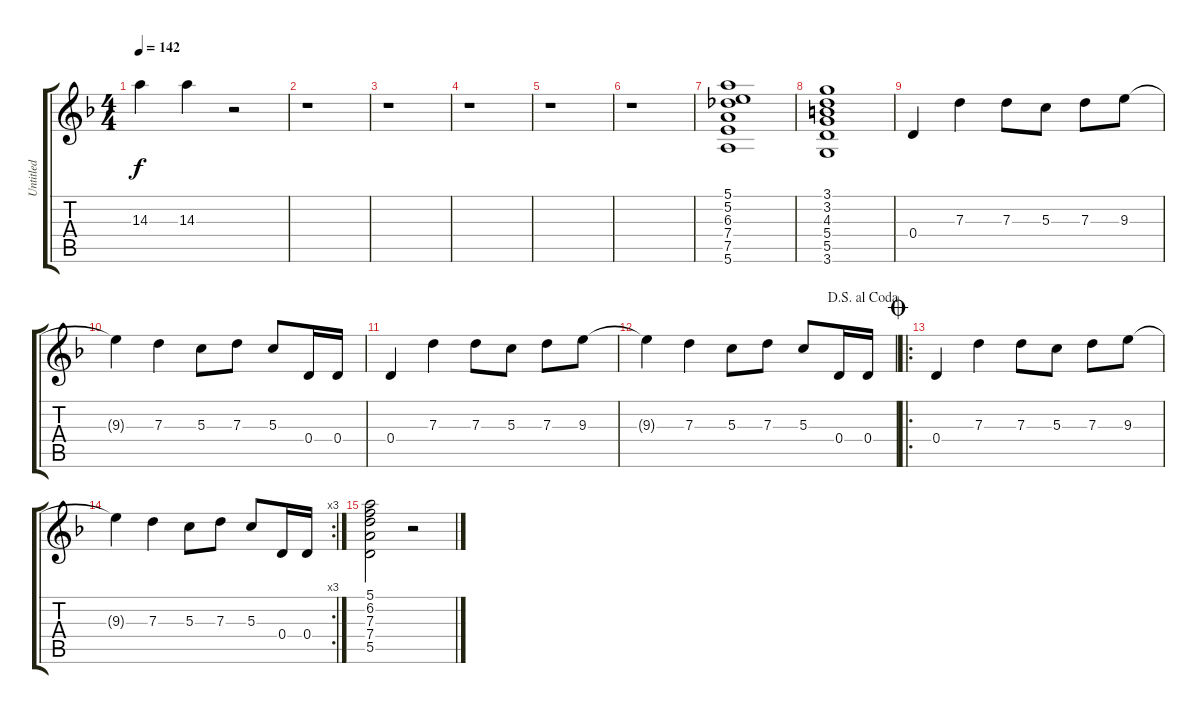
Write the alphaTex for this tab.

\track ("Untitled" "Untitled") {instrument overdrivenguitar}
\staff {score tabs}
\tuning (E4 B3 G3 D3 A2 E2) {hide}
\ts (4 4)
\tempo 142
\clef g2
\ks f
14.3.4{dy f} 14.3.4 r.2 |
r.1 |
r.1 |
r.1 |
r.1 |
r.1 |
(5.1 5.2 6.3 7.4 7.5 5.6).1 |
(3.1 3.2 4.3 5.4 5.5 3.6).1 |
0.4.4 7.3.4 7.3.8 5.3.8 7.3.8 9.3.8 |
9.3{t}.4 7.3.4 5.3.8 7.3.8 5.3.8 0.4.16 0.4.16 |
0.4.4 7.3.4 7.3.8 5.3.8 7.3.8 9.3.8 |
\jump dalsegnoalcoda
9.3{t}.4 7.3.4 5.3.8 7.3.8 5.3.8 0.4.16 0.4.16 |
\ro
\jump coda
0.4.4 7.3.4 7.3.8 5.3.8 7.3.8 9.3.8 |
\rc 3
9.3{t}.4 7.3.4 5.3.8 7.3.8 5.3.8 0.4.16 0.4.16 |
(5.1 6.2 7.3 7.4 5.5).2 r.2
